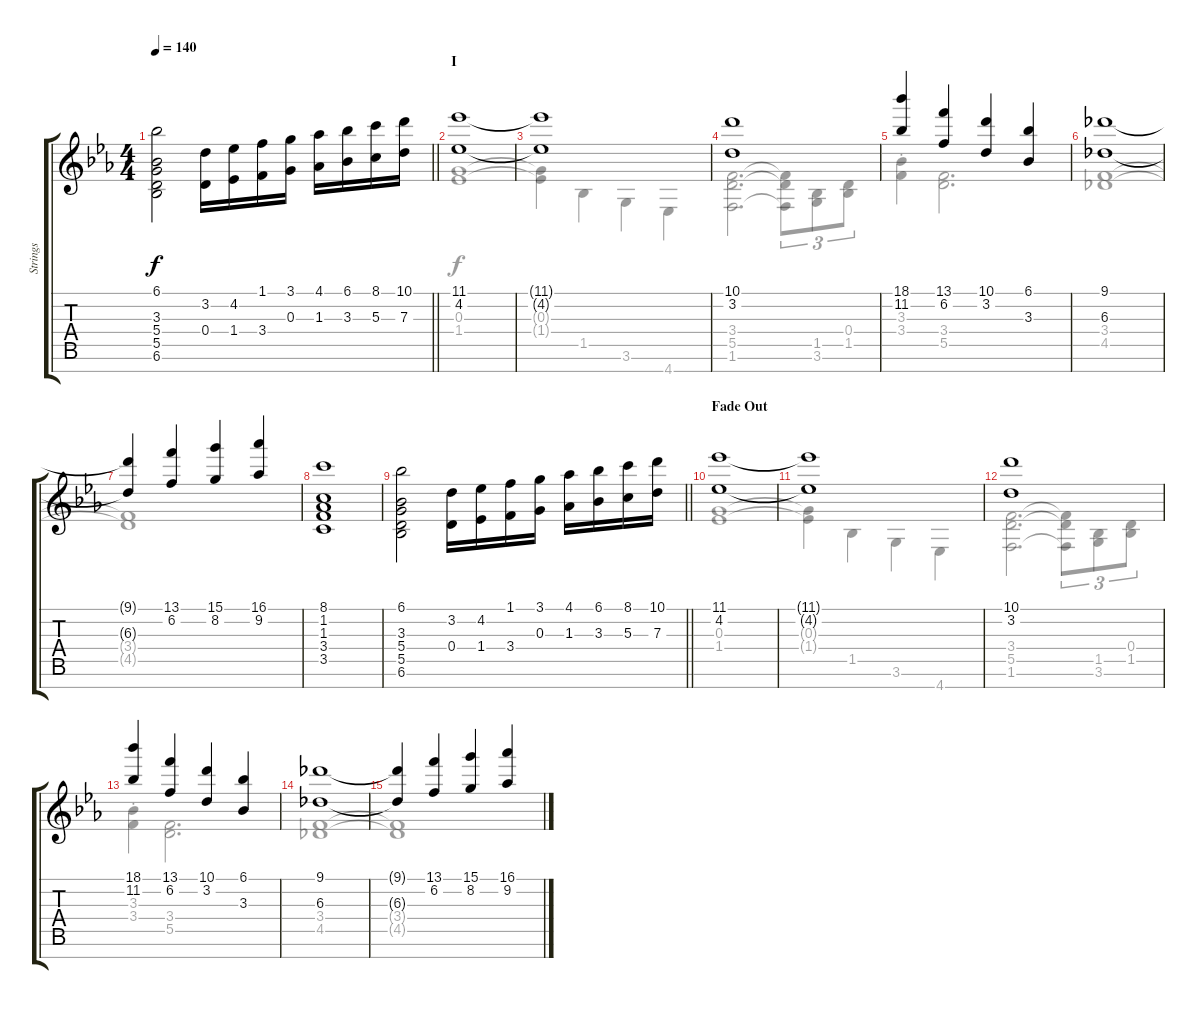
\track ("Strings" "Strings") {instrument stringensemble1}
\staff {score tabs}
\tuning (E5 B4 G4 D4 A3 E3 B2) {hide}
\voice
\ts (4 4)
\tempo 140
\clef g2
\barLineRight lightlight
\ks eb
(6.1 3.3 5.4 5.5 6.6).2{dy f} (3.2 0.4).16 (4.2 1.4).16 (1.1 3.4).16 (3.1 0.3).16 (4.1 1.3).16 (6.1 3.3).16 (8.1 5.3).16 (10.1 7.3).16 |
\section ("" "I")
(11.1 4.2).1 |
(11.1{t} 4.2{t}).1 |
(10.1 3.2).1 |
(18.1 11.2).4 (13.1 6.2).4 (10.1 3.2).4 (6.1 3.3).4 |
(9.1 6.3).1 |
(9.1{t} 6.3{t}).4 (13.1 6.2).4 (15.1 8.2).4 (16.1 9.2).4 |
(8.1 1.2 1.3 3.4 3.5).1 |
\barLineRight lightlight
(6.1 3.3 5.4 5.5 6.6).2 (3.2 0.4).16 (4.2 1.4).16 (1.1 3.4).16 (3.1 0.3).16 (4.1 1.3).16 (6.1 3.3).16 (8.1 5.3).16 (10.1 7.3).16 |
\section ("" "Fade Out")
(11.1 4.2).1 |
(11.1{t} 4.2{t}).1 |
(10.1 3.2).1 |
(18.1 11.2).4 (13.1 6.2).4 (10.1 3.2).4 (6.1 3.3).4 |
(9.1 6.3).1 |
(9.1{t} 6.3{t}).4 (13.1 6.2).4 (15.1 8.2).4 (16.1 9.2).4
\voice
\clef g2
\ottava regular
\simile none
\barLineRight lightlight
\ks eb
|
(0.3 1.4).1 |
(0.3{t} 1.4{t}).4 1.5.4 3.6.4 4.7.4 |
(3.4 5.5 1.6).2{d} (3.4{t} 5.5{t} 1.6{t}).8{tu (3 2)} (1.5 3.6).8{tu (3 2)} (0.4 1.5).8{tu (3 2)} |
(3.3{st} 3.4{st}).4 (3.4 5.5).2{d} |
(3.4 4.5).1 |
(3.4{t} 4.5{t}).1 |
|
\barLineRight lightlight
|
(0.3 1.4).1 |
(0.3{t} 1.4{t}).4 1.5.4 3.6.4 4.7.4 |
(3.4 5.5 1.6).2{d} (3.4{t} 5.5{t} 1.6{t}).8{tu (3 2)} (1.5 3.6).8{tu (3 2)} (0.4 1.5).8{tu (3 2)} |
(3.3{st} 3.4{st}).4 (3.4 5.5).2{d} |
(3.4 4.5).1 |
(3.4{t} 4.5{t}).1
